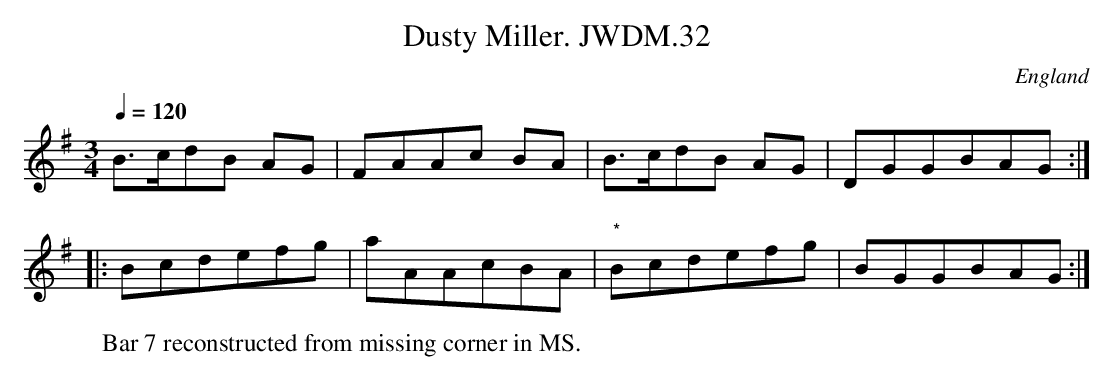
X:1
T:Dusty Miller. JWDM.32
M:3/4
L:1/8
Q:1/4=120
O:England
K:G major
B>cdB AG|FAAc BA|B>cdB AG|DGGBAG:|!
|:Bcdefg|aAAcBA|"*"Bcdefg|BGGBAG:|
W:Bar 7 reconstructed from missing corner in MS.
